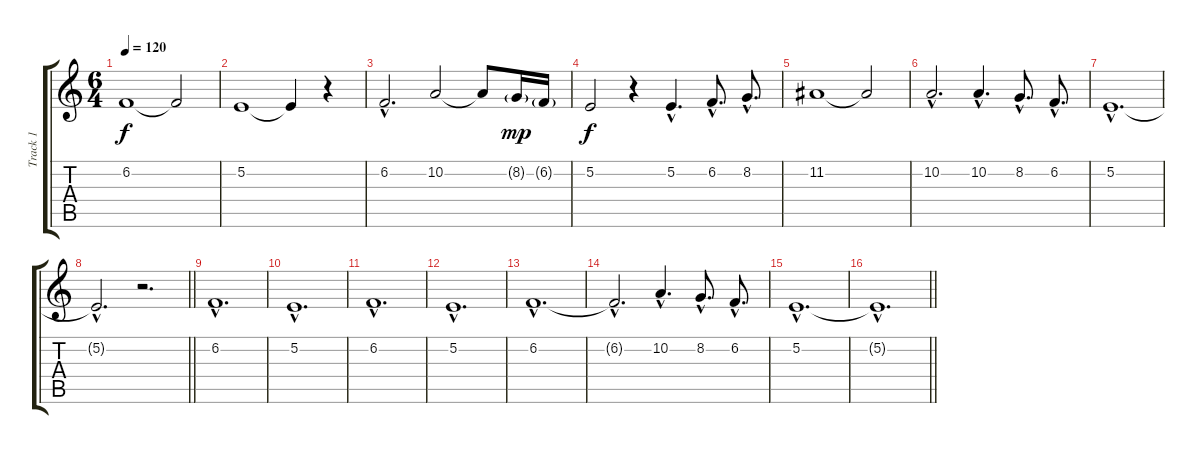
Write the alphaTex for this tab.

\track ("Track 1" "Track 1") {instrument synthvoice}
\staff {score tabs}
\tuning (E4 B3 G3 D3 A2 E2) {hide}
\ts (6 4)
\tempo 120
\clef g2
\ks c
6.2.1{dy f instrument synthvoice} 6.2{t}.2 |
5.2.1 5.2{t}.4 r.4 |
6.2{hac}.2{d} 10.2.2 10.2{t}.8 8.2{g}.16{dy mp} 6.2{g}.16 |
5.2.2{dy f} r.4 5.2{hac}.4{d} 6.2{hac}.8{d} 8.2{hac}.8{d} |
11.2.1 11.2{t}.2 |
10.2{hac}.2{d} 10.2{hac}.4{d} 8.2{hac}.8{d} 6.2{hac}.8{d} |
5.2{hac}.1{d} |
\barLineRight lightlight
5.2{hac t}.2{d} r.2{d} |
6.2{hac}.1{d} |
5.2{hac}.1{d} |
6.2{hac}.1{d} |
5.2{hac}.1{d} |
6.2{hac}.1{d} |
6.2{hac t}.2{d} 10.2{hac}.4{d} 8.2{hac}.8{d} 6.2{hac}.8{d} |
5.2{hac}.1{d} |
\barLineRight lightlight
5.2{hac t}.1{d}
